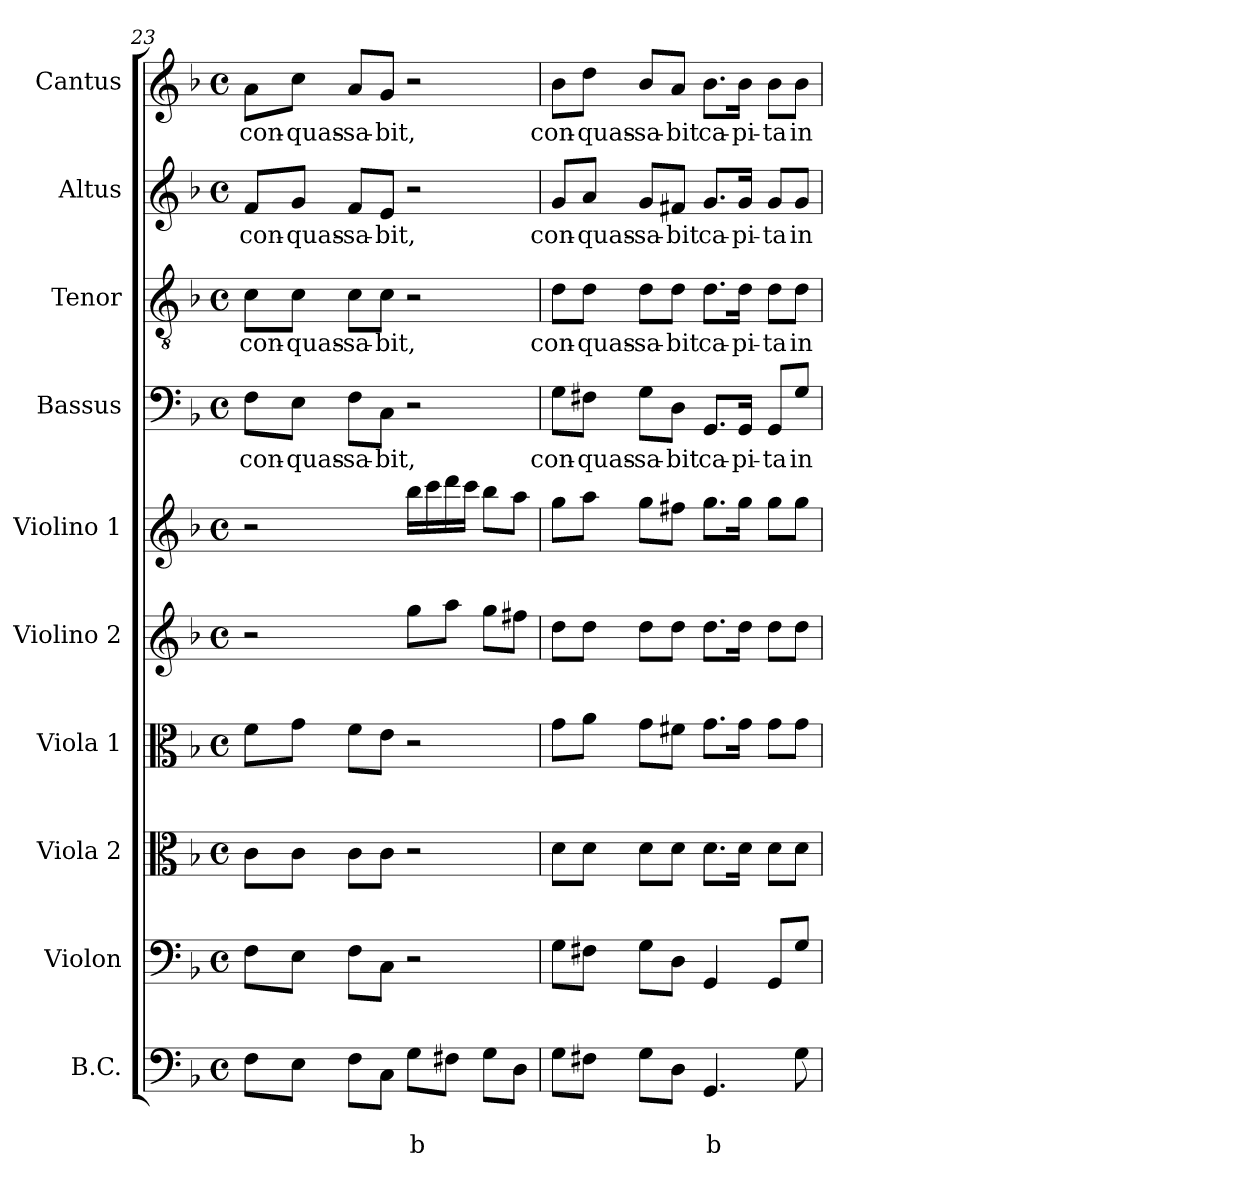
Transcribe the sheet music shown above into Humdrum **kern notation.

**kern	**text	**text	**kern	**kern	**kern	**kern	**kern	**kern	**text	**kern	**text	**kern	**text	**kern	**text
*part10	*part10	*part10	*part9	*part8	*part7	*part6	*part5	*part4	*part4	*part3	*part3	*part2	*part2	*part1	*part1
*staff10	*staff10	*staff10	*staff9	*staff8	*staff7	*staff6	*staff5	*staff4	*staff4	*staff3	*staff3	*staff2	*staff2	*staff1	*staff1
*I"B.C.	*	*	*I"Violon	*I"Viola 2	*I"Viola 1	*I"Violino 2	*I"Violino 1	*I"Bassus	*	*I"Tenor	*	*I"Altus	*	*I"Cantus	*
*I'B.C.	*	*	*I'Vn	*I'Va2	*I'Va1	*I'Vn2	*I'Vn1	*I'B	*	*I'T	*	*I'A	*	*I'C	*
*clefF4	*	*	*clefF4	*clefC3	*clefC3	*clefG2	*clefG2	*clefF4	*	*clefGv2	*	*clefG2	*	*clefG2	*
*k[b-]	*	*	*k[b-]	*k[b-]	*k[b-]	*k[b-]	*k[b-]	*k[b-]	*	*k[b-]	*	*k[b-]	*	*k[b-]	*
*F:	*	*	*F:	*F:	*F:	*F:	*F:	*F:	*	*F:	*	*F:	*	*F:	*
*M4/4	*	*	*M4/4	*M4/4	*M4/4	*M4/4	*M4/4	*M4/4	*	*M4/4	*	*M4/4	*	*M4/4	*
*met(c)	*	*	*met(c)	*met(c)	*met(c)	*met(c)	*met(c)	*met(c)	*	*met(c)	*	*met(c)	*	*met(c)	*
=23	=23	=23	=23	=23	=23	=23	=23	=23	=23	=23	=23	=23	=23	=23	=23
!	!	!	!	!	!	!	!	!	!LO:LY:b	!	!	!	!	!	!
!	!	!	!	!	!	!	!	!	!	!	!LO:LY:b	!	!	!	!
!	!	!	!	!	!	!	!	!	!	!	!	!	!LO:LY:b	!	!
!	!	!	!	!	!	!	!	!	!	!	!	!	!	!	!LO:LY:b
8F\L	.	.	8F\L	8c\L	8f\L	2r	2r	8F\L	con-	8c\L	con-	8f/L	con-	8a\L	con-
!	!	!	!	!	!	!	!	!	!LO:LY:b	!	!	!	!	!	!
!	!	!	!	!	!	!	!	!	!	!	!LO:LY:b	!	!	!	!
!	!	!	!	!	!	!	!	!	!	!	!	!	!LO:LY:b	!	!
!	!	!	!	!	!	!	!	!	!	!	!	!	!	!	!LO:LY:b
8E\J	.	.	8E\J	8c\J	8g\J	.	.	8E\J	-quas-	8c\J	-quas-	8g/J	-quas-	8cc\J	-quas-
!	!	!	!	!	!	!	!	!	!LO:LY:b	!	!	!	!	!	!
!	!	!	!	!	!	!	!	!	!	!	!LO:LY:b	!	!	!	!
!	!	!	!	!	!	!	!	!	!	!	!	!	!LO:LY:b	!	!
!	!	!	!	!	!	!	!	!	!	!	!	!	!	!	!LO:LY:b
8F\L	.	.	8F\L	8c\L	8f\L	.	.	8F\L	-sa-	8c\L	-sa-	8f/L	-sa-	8a/L	-sa-
!	!	!	!	!	!	!	!	!	!LO:LY:b	!	!	!	!	!	!
!	!	!	!	!	!	!	!	!	!	!	!LO:LY:b	!	!	!	!
!	!	!	!	!	!	!	!	!	!	!	!	!	!LO:LY:b	!	!
!	!	!	!	!	!	!	!	!	!	!	!	!	!	!	!LO:LY:b
8C\J	.	.	8C\J	8c\J	8e\J	.	.	8C\J	-bit,	8c\J	-bit,	8e/J	-bit,	8g/J	-bit,
!	!	!LO:LY:b	!	!	!	!	!	!	!	!	!	!	!	!	!
8G\L	.	b	2r	2r	2r	8gg\L	16bb-\LL	2r	.	2r	.	2r	.	2r	.
.	.	.	.	.	.	.	16ccc\	.	.	.	.	.	.	.	.
8F#X\J	.	.	.	.	.	8aa\J	16ddd\	.	.	.	.	.	.	.	.
.	.	.	.	.	.	.	16ccc\JJ	.	.	.	.	.	.	.	.
8G\L	.	.	.	.	.	8gg\L	8bb-\L	.	.	.	.	.	.	.	.
8D\J	.	.	.	.	.	8ff#X\J	8aa\J	.	.	.	.	.	.	.	.
!!LO:LB:g=z
=24	=24	=24	=24	=24	=24	=24	=24	=24	=24	=24	=24	=24	=24	=24	=24
!	!	!	!	!	!	!	!	!	!LO:LY:b	!	!	!	!	!	!
!	!	!	!	!	!	!	!	!	!	!	!LO:LY:b	!	!	!	!
!	!	!	!	!	!	!	!	!	!	!	!	!	!LO:LY:b	!	!
!	!	!	!	!	!	!	!	!	!	!	!	!	!	!	!LO:LY:b
8G\L	.	.	8G\L	8d\L	8g\L	8dd\L	8gg\L	8G\L	con-	8d\L	con-	8g/L	con-	8b-\L	con-
!	!	!	!	!	!	!	!	!	!LO:LY:b	!	!	!	!	!	!
!	!	!	!	!	!	!	!	!	!	!	!LO:LY:b	!	!	!	!
!	!	!	!	!	!	!	!	!	!	!	!	!	!LO:LY:b	!	!
!	!	!	!	!	!	!	!	!	!	!	!	!	!	!	!LO:LY:b
8F#X\J	.	.	8F#X\J	8d\J	8a\J	8dd\J	8aa\J	8F#X\J	-quas-	8d\J	-quas-	8a/J	-quas-	8dd\J	-quas-
!	!	!	!	!	!	!	!	!	!LO:LY:b	!	!	!	!	!	!
!	!	!	!	!	!	!	!	!	!	!	!LO:LY:b	!	!	!	!
!	!	!	!	!	!	!	!	!	!	!	!	!	!LO:LY:b	!	!
!	!	!	!	!	!	!	!	!	!	!	!	!	!	!	!LO:LY:b
8G\L	.	.	8G\L	8d\L	8g\L	8dd\L	8gg\L	8G\L	-sa-	8d\L	-sa-	8g/L	-sa-	8b-/L	-sa-
!	!	!	!	!	!	!	!	!	!LO:LY:b	!	!	!	!	!	!
!	!	!	!	!	!	!	!	!	!	!	!LO:LY:b	!	!	!	!
!	!	!	!	!	!	!	!	!	!	!	!	!	!LO:LY:b	!	!
!	!	!	!	!	!	!	!	!	!	!	!	!	!	!	!LO:LY:b
8D\J	.	.	8D\J	8d\J	8f#X\J	8dd\J	8ff#X\J	8D\J	-bit	8d\J	-bit	8f#X/J	-bit	8a/J	-bit
!	!	!LO:LY:b	!	!	!	!	!	!	!	!	!	!	!	!	!
!	!	!	!	!	!	!	!	!	!LO:LY:b	!	!	!	!	!	!
!	!	!	!	!	!	!	!	!	!	!	!LO:LY:b	!	!	!	!
!	!	!	!	!	!	!	!	!	!	!	!	!	!LO:LY:b	!	!
!	!	!	!	!	!	!	!	!	!	!	!	!	!	!	!LO:LY:b
4.GG/	.	b	4GG/	8.d\L	8.g\L	8.dd\L	8.gg\L	8.GG/L	ca-	8.d\L	ca-	8.g/L	ca-	8.b-\L	ca-
!	!	!	!	!	!	!	!	!	!LO:LY:b	!	!	!	!	!	!
!	!	!	!	!	!	!	!	!	!	!	!LO:LY:b	!	!	!	!
!	!	!	!	!	!	!	!	!	!	!	!	!	!LO:LY:b	!	!
!	!	!	!	!	!	!	!	!	!	!	!	!	!	!	!LO:LY:b
.	.	.	.	16d\Jk	16g\Jk	16dd\Jk	16gg\Jk	16GG/Jk	-pi-	16d\Jk	-pi-	16g/Jk	-pi-	16b-\Jk	-pi-
!	!	!	!	!	!	!	!	!	!LO:LY:b	!	!	!	!	!	!
!	!	!	!	!	!	!	!	!	!	!	!LO:LY:b	!	!	!	!
!	!	!	!	!	!	!	!	!	!	!	!	!	!LO:LY:b	!	!
!	!	!	!	!	!	!	!	!	!	!	!	!	!	!	!LO:LY:b
.	.	.	8GG/L	8d\L	8g\L	8dd\L	8gg\L	8GG/L	-ta	8d\L	-ta	8g/L	-ta	8b-\L	-ta
!	!	!	!	!	!	!	!	!	!LO:LY:b	!	!	!	!	!	!
!	!	!	!	!	!	!	!	!	!	!	!LO:LY:b	!	!	!	!
!	!	!	!	!	!	!	!	!	!	!	!	!	!LO:LY:b	!	!
!	!	!	!	!	!	!	!	!	!	!	!	!	!	!	!LO:LY:b
8G\	.	.	8G/J	8d\J	8g\J	8dd\J	8gg\J	8G/J	in	8d\J	in	8g/J	in	8b-\J	in
=	=	=	=	=	=	=	=	=	=	=	=	=	=	=	=
*-	*-	*-	*-	*-	*-	*-	*-	*-	*-	*-	*-	*-	*-	*-	*-
